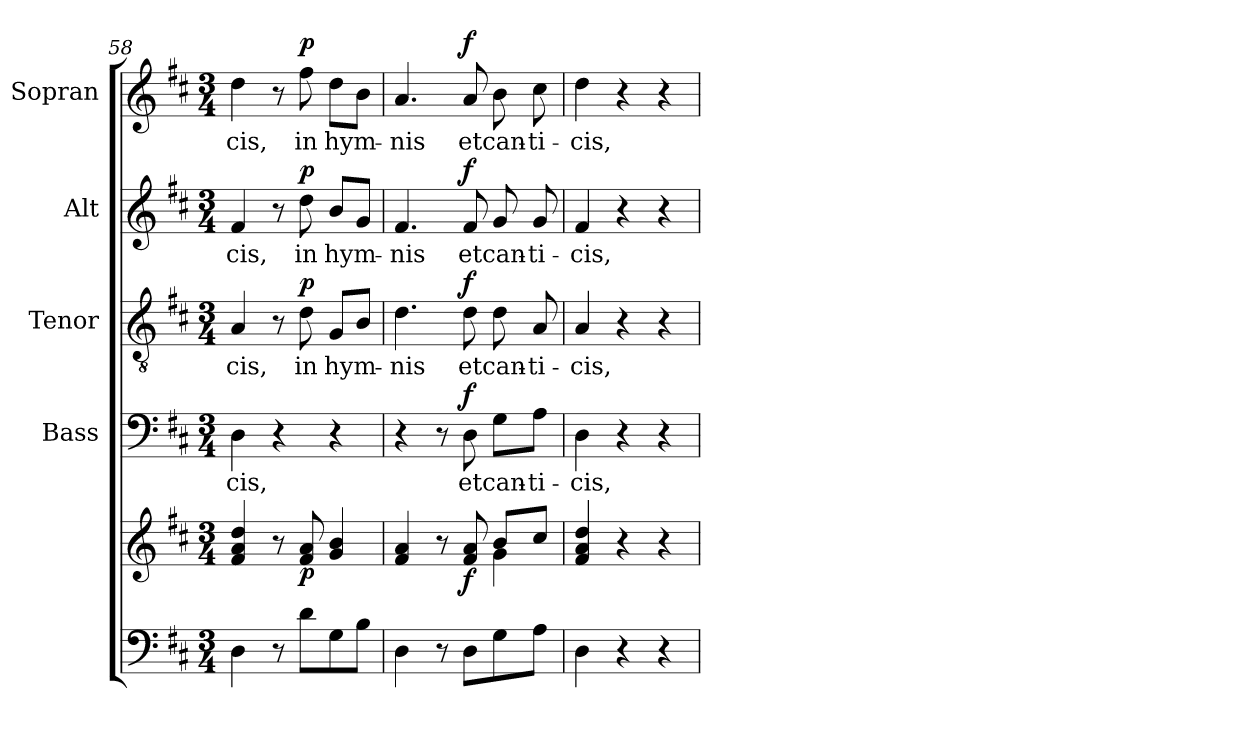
**kern	**kern	**dynam	**kern	**text	**dynam	**kern	**text	**dynam	**kern	**text	**dynam	**kern	**text	**dynam
*part5	*part5	*part5	*part4	*part4	*part4	*part3	*part3	*part3	*part2	*part2	*part2	*part1	*part1	*part1
*staff6	*staff5	*staff5/6	*staff4	*staff4	*staff4	*staff3	*staff3	*staff3	*staff2	*staff2	*staff2	*staff1	*staff1	*staff1
*	*	*	*I"Bass	*	*	*I"Tenor	*	*	*I"Alt	*	*	*I"Sopran	*	*
*	*	*	*I'B.	*	*	*I'T.	*	*	*I'A.	*	*	*I'S.	*	*
*clefF4	*clefG2	*	*clefF4	*	*	*clefGv2	*	*	*clefG2	*	*	*clefG2	*	*
*k[f#c#]	*k[f#c#]	*	*k[f#c#]	*	*	*k[f#c#]	*	*	*k[f#c#]	*	*	*k[f#c#]	*	*
*D:	*D:	*	*D:	*	*	*D:	*	*	*D:	*	*	*D:	*	*
*M3/4	*M3/4	*	*M3/4	*	*	*M3/4	*	*	*M3/4	*	*	*M3/4	*	*
=58	=58	=58	=58	=58	=58	=58	=58	=58	=58	=58	=58	=58	=58	=58
!	!	!	!	!LO:LY:b	!	!	!LO:LY:b	!	!	!LO:LY:b	!	!	!LO:LY:b	!
4D\	4f#/ 4a/ 4dd/	.	4D\	-cis,	.	4A/	-cis,	.	4f#/	-cis,	.	4dd\	-cis,	.
8r	8r	.	4r	.	.	8r	.	.	8r	.	.	8r	.	.
!	!	!LO:DY:b	!	!	!	!	!LO:LY:b	!LO:DY:a	!	!LO:LY:b	!LO:DY:a	!	!LO:LY:b	!LO:DY:a
8d\L	8f#/ 8a/	p	.	.	.	8d\	in	p	8dd\	in	p	8ff#\	in	p
!	!	!	!	!	!	!	!LO:LY:b	!	!	!LO:LY:b	!	!	!LO:LY:b	!
8G\	4g/ 4b/	.	4r	.	.	8G/L	hym-	.	8b/L	hym-	.	8dd\L	hym-	.
8B\J	.	.	.	.	.	8B/J	.	.	8g/J	.	.	8b\J	.	.
=59	=59	=59	=59	=59	=59	=59	=59	=59	=59	=59	=59	=59	=59	=59
*	*^	*	*	*	*	*	*	*	*	*	*	*	*	*
!	!	!	!	!	!	!	!	!LO:LY:b	!	!	!LO:LY:b	!	!	!LO:LY:b	!
4D\	4f#/ 4a/	2ryy	.	4r	.	.	4.d\	-nis	.	4.f#/	-nis	.	4.a/	-nis	.
8r	8r	.	.	8r	.	.	.	.	.	.	.	.	.	.	.
!	!	!	!LO:DY:b	!	!LO:LY:b	!LO:DY:a	!	!LO:LY:b	!LO:DY:a	!	!LO:LY:b	!LO:DY:a	!	!LO:LY:b	!LO:DY:a
8D\L	8f#/ 8a/	.	f	8D\	et	f	8d\	et	f	8f#/	et	f	8a/	et	f
!	!	!	!	!	!LO:LY:b	!	!	!LO:LY:b	!	!	!LO:LY:b	!	!	!LO:LY:b	!
8G\	8b/L	4g\	.	8G\L	can-	.	8d\	can-	.	8g/	can-	.	8b\	can-	.
!	!	!	!	!	!LO:LY:b	!	!	!LO:LY:b	!	!	!LO:LY:b	!	!	!LO:LY:b	!
8A\J	8cc#/J	.	.	8A\J	-ti-	.	8A/	-ti-	.	8g/	-ti-	.	8cc#\	-ti-	.
*	*v	*v	*	*	*	*	*	*	*	*	*	*	*	*	*
=60	=60	=60	=60	=60	=60	=60	=60	=60	=60	=60	=60	=60	=60	=60
!	!	!	!	!LO:LY:b	!	!	!LO:LY:b	!	!	!LO:LY:b	!	!	!LO:LY:b	!
4D\	4f#/ 4a/ 4dd/	.	4D\	-cis,	.	4A/	-cis,	.	4f#/	-cis,	.	4dd\	-cis,	.
4r	4r	.	4r	.	.	4r	.	.	4r	.	.	4r	.	.
4r	4r	.	4r	.	.	4r	.	.	4r	.	.	4r	.	.
=	=	=	=	=	=	=	=	=	=	=	=	=	=	=
*-	*-	*-	*-	*-	*-	*-	*-	*-	*-	*-	*-	*-	*-	*-
